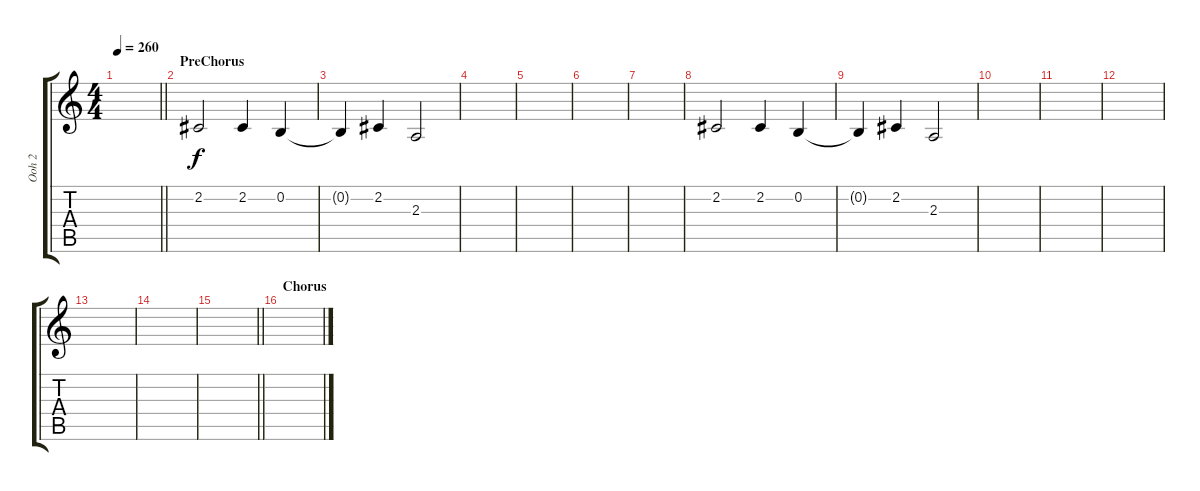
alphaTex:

\track ("Ooh 2" "Ooh 2") {instrument voiceoohs}
\staff {score tabs}
\tuning (E4 B3 G3 D3 A2 D2) {hide}
\ts (4 4)
\tempo 260
\clef g2
\barLineRight lightlight
\ks c
|
\section ("" "PreChorus")
2.2.2 2.2.4 0.2.4 |
0.2{t}.4 2.2.4 2.3.2 |
|
|
|
|
2.2.2 2.2.4 0.2.4 |
0.2{t}.4 2.2.4 2.3.2 |
|
|
|
|
|
\barLineRight lightlight
|
\section ("" "Chorus")
